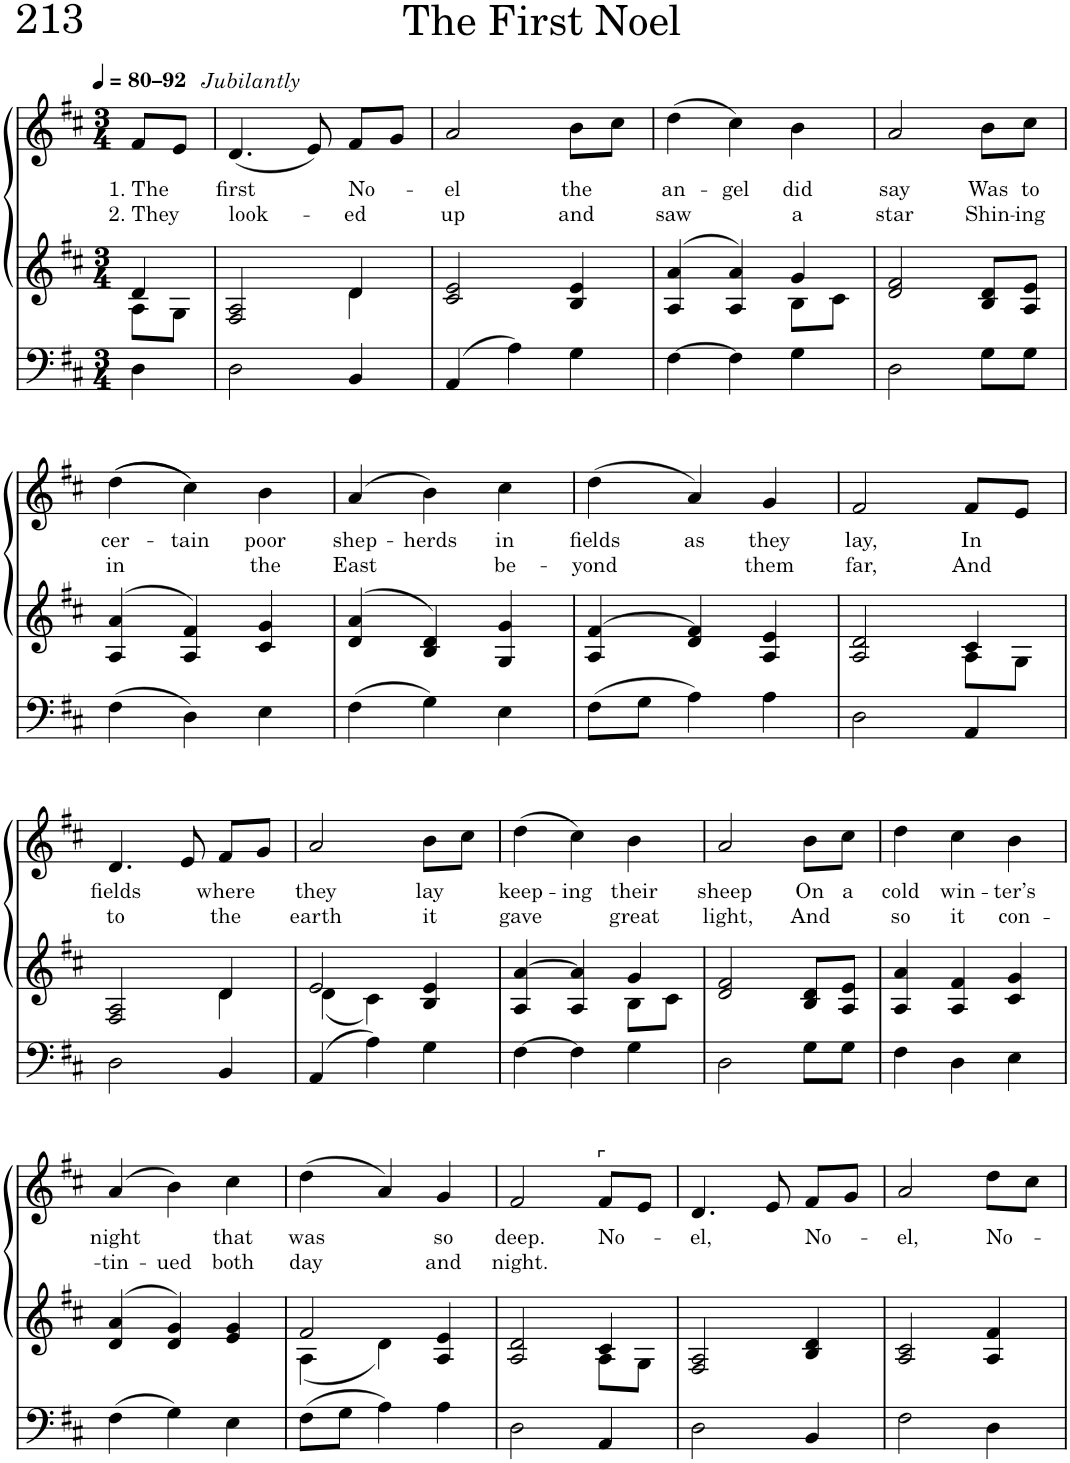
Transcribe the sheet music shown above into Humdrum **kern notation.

**kern	**kern	**kern	**text	**text
*part1	*part1	*part1	*part1	*part1
*staff3	*staff2	*staff1	*staff1	*staff1
*I"Organ	*	*	*	*
*I'Org.	*	*	*	*
*clefF4	*clefG2	*clefG2	*	*
*k[f#c#]	*k[f#c#]	*k[f#c#]	*	*
*M3/4	*M3/4	*M3/4	*	*
*MM80	*MM80	*MM80	*	*
=1	=1	=1	=1	=1
*	*^	*	*	*
!	!	!	!LO:TX:a:B:t=–92	!	!
!	!	!	!	!LO:LY:b	!LO:LY:b
4D\	4d/	8A\L	8f#/L	1. The	2. They
.	.	8G\J	8e/J	.	.
=2	=2	=2	=2	=2	=2
!	!	!	!LO:TX:a:i:t=Jubilantly	!	!
!	!	!	!	!LO:LY:b	!LO:LY:b
2D\	2F#/ 2A/	2ryy	(4.d/	first	look-
.	.	.	8e/)	.	.
!	!	!	!	!LO:LY:b	!LO:LY:b
4BB/	4d/	4d\	8f#/L	No-	-ed
.	.	.	8g/J	.	.
*	*v	*v	*	*	*
=3	=3	=3	=3	=3
!	!	!	!LO:LY:b	!LO:LY:b
4AA/	2c#/ 2e/	2a/	-el	up
4A\	.	.	.	.
!	!	!	!LO:LY:b	!LO:LY:b
4G\	4B/ 4e/	8b\L	the	and
.	.	8cc#\J	.	.
=4	=4	=4	=4	=4
*	*^	*	*	*
!	!	!	!	!LO:LY:b	!LO:LY:b
[4F#\	4A/ 4a/	2ryy	(4dd\	an-	saw
!	!	!	!	!LO:LY:b	!
4F#\]	4A/ 4a/	.	4cc#\)	-gel	.
!	!	!	!	!LO:LY:b	!LO:LY:b
4G\	4g/	8B\L	4b\	did	a
.	.	8c#\J	.	.	.
=5	=5	=5	=5	=5	=5
!	!	!	!	!LO:LY:b	!LO:LY:b
*	*v	*v	*	*	*
2D\	2d/ 2f#/	2a/	say	star
!	!	!	!LO:LY:b	!LO:LY:b
8G\L	8B/ 8d/L	8b\L	Was	Shin-
!	!	!	!LO:LY:b	!LO:LY:b
8G\J	8A/ 8e/J	8cc#\J	to	-ing
!!LO:LB:g=z
=6	=6	=6	=6	=6
!	!	!	!LO:LY:b	!LO:LY:b
4F#\	4A/ 4a/	((4dd\	cer-	in
!	!	!	!LO:LY:b	!
4D\	4A/ 4f#/	4cc#\))	-tain	.
!	!	!	!LO:LY:b	!LO:LY:b
4E\	4c#/ 4g/	4b\	poor	the
=7	=7	=7	=7	=7
!	!	!	!LO:LY:b	!LO:LY:b
4F#\	4d/ 4a/	(4a/	shep-	East
!	!	!	!LO:LY:b	!
4G\	4B/ 4d/	4b\)	-herds	.
!	!	!	!LO:LY:b	!LO:LY:b
4E\	4G/ 4g/	4cc#\	in	be-
=8	=8	=8	=8	=8
!	!	!	!LO:LY:b	!LO:LY:b
8F#\L	4A/ [4f#/	(4dd\	fields	-yond
8G\J	.	.	.	.
!	!	!	!LO:LY:b	!
4A\	4d/ 4f#/]	4a/)	as	.
!	!	!	!LO:LY:b	!LO:LY:b
4A\	4A/ 4e/	4g/	they	them
=9	=9	=9	=9	=9
*	*^	*	*	*
!	!	!	!	!LO:LY:b	!LO:LY:b
2D\	2A/ 2d/	2ryy	2f#/	lay,	far,
!	!	!	!	!LO:LY:b	!LO:LY:b
4AA/	4c#/	8A\L	8f#/L	In	And
.	.	8G\J	8e/J	.	.
!!LO:LB:g=z
=10	=10	=10	=10	=10	=10
!	!	!	!	!LO:LY:b	!LO:LY:b
2D\	2F#/ 2A/	2ryy	4.d/	fields	to
.	.	.	8e/	.	.
!	!	!	!	!LO:LY:b	!LO:LY:b
4BB/	4d/	4d\	8f#/L	where	the
.	.	.	8g/J	.	.
=11	=11	=11	=11	=11	=11
!	!	!	!	!LO:LY:b	!LO:LY:b
4AA/	2e/	4d\	2a/	they	earth
4A\	.	4c#\	.	.	.
!	!	!	!	!LO:LY:b	!LO:LY:b
4G\	4B/ 4e/	4ryy	8b\L	lay	it
.	.	.	8cc#\J	.	.
=12	=12	=12	=12	=12	=12
!	!	!	!	!LO:LY:b	!LO:LY:b
[4F#\	4A/ [4a/	2ryy	(4dd\	keep-	gave
!	!	!	!	!LO:LY:b	!
4F#\]	4A/ 4a/]	.	4cc#\)	-ing	.
!	!	!	!	!LO:LY:b	!LO:LY:b
4G\	4g/	8B\L	4b\	their	great
.	.	8c#\J	.	.	.
=13	=13	=13	=13	=13	=13
!	!	!	!	!LO:LY:b	!LO:LY:b
*	*v	*v	*	*	*
2D\	2d/ 2f#/	2a/	sheep	light,
!	!	!	!LO:LY:b	!LO:LY:b
8G\L	8B/ 8d/L	8b\L	On	And
!	!	!	!LO:LY:b	!
8G\J	8A/ 8e/J	8cc#\J	a	.
=14	=14	=14	=14	=14
!	!	!	!LO:LY:b	!LO:LY:b
4F#\	4A/ 4a/	4dd\	cold	so
!	!	!	!LO:LY:b	!LO:LY:b
4D\	4A/ 4f#/	4cc#\	win-	it
!	!	!	!LO:LY:b	!LO:LY:b
4E\	4c#/ 4g/	4b\	-ter’s	con-
!!LO:LB:g=z
=15	=15	=15	=15	=15
!	!	!	!LO:LY:b	!LO:LY:b
4F#\	4d/ 4a/	(4a/	night	-tin-
!	!	!	!	!LO:LY:b
4G\	4d/ 4g/	4b\)	.	-ued
!	!	!	!LO:LY:b	!LO:LY:b
4E\	4e/ 4g/	4cc#\	that	both
=16	=16	=16	=16	=16
*	*^	*	*	*
!	!	!	!	!LO:LY:b	!LO:LY:b
8F#\L	2f#/	4A\	(4dd\	was	day
8G\J	.	.	.	.	.
4A\	.	4d\	4a/)	.	.
!	!	!	!	!LO:LY:b	!LO:LY:b
4A\	4A/ 4e/	4ryy	4g/	so	and
=17	=17	=17	=17	=17	=17
!	!	!	!	!LO:LY:b	!LO:LY:b
2D\	2A/ 2d/	2ryy	2f#/	deep.	night.
!	!	!	!LO:TX:a:t=⌜	!	!
!	!	!	!	!LO:LY:b	!
4AA/	4c#/	8A\L	8f#/L	No-	.
.	.	8G\J	8e/J	.	.
=18	=18	=18	=18	=18	=18
!	!	!	!	!LO:LY:b	!
*	*v	*v	*	*	*
2D\	2F#/ 2A/	4.d/	-el,	.
.	.	8e/	.	.
!	!	!	!LO:LY:b	!
4BB/	4B/ 4d/	8f#/L	No-	.
.	.	8g/J	.	.
=19	=19	=19	=19	=19
!	!	!	!LO:LY:b	!
2F#\	2A/ 2c#/	2a/	-el,	.
!	!	!	!LO:LY:b	!
4D\	4A/ 4f#/	8dd\L	No-	.
.	.	8cc#\J	.	.
=	=	=	=	=
*-	*-	*-	*-	*-
